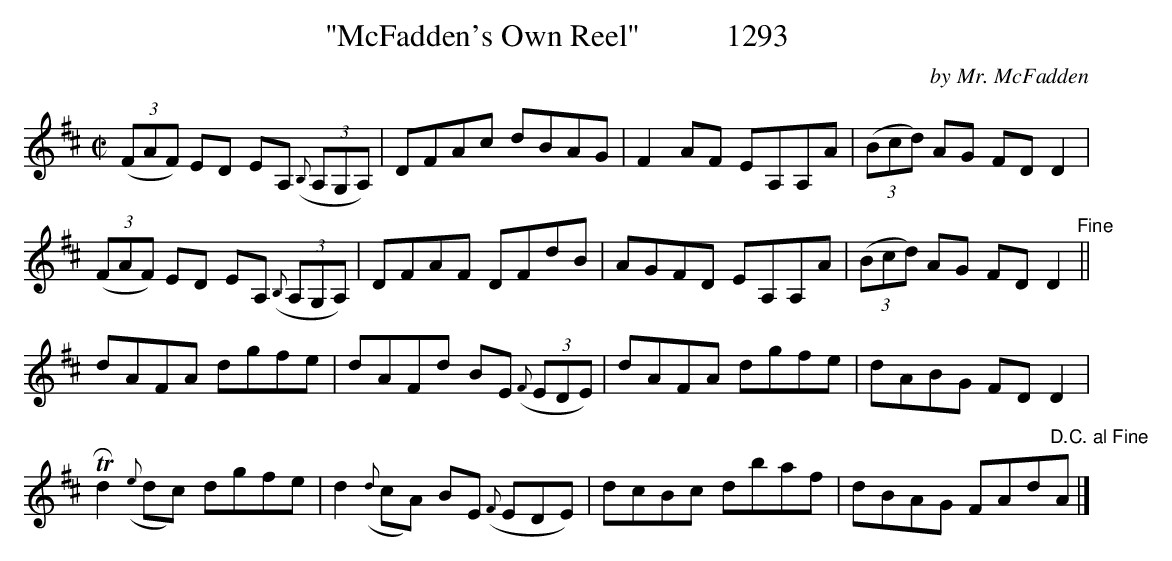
X:1
T:"McFadden's Own Reel"           1293
C:by Mr. McFadden
BRENNAN July 2003 (HTTP://WWW.SOSYOURMOM.COM)
M:C|
L:1/8
K:D
(3(FAF) ED EA, ((3{B,}A,G,A,)|DFAc dBAG|F2AF EA,A,A| (3(Bcd) AG FD D2|
(3(FAF) ED EA, ((3{B,}A,G,A,)|DFAF DFdB|AGFD EA,A,A|(3(Bcd) AG FD D2"^Fine"||
dAFA dgfe|dAFd BE ((3{F}EDE)|dAFA dgfe|dABG FD D2|
TRd2({e}dc) dgfe|d2({d}cA) BE ({F}EDE)|dcBc dbaf|dBAG FAd"^D.C. al Fine"A|]
